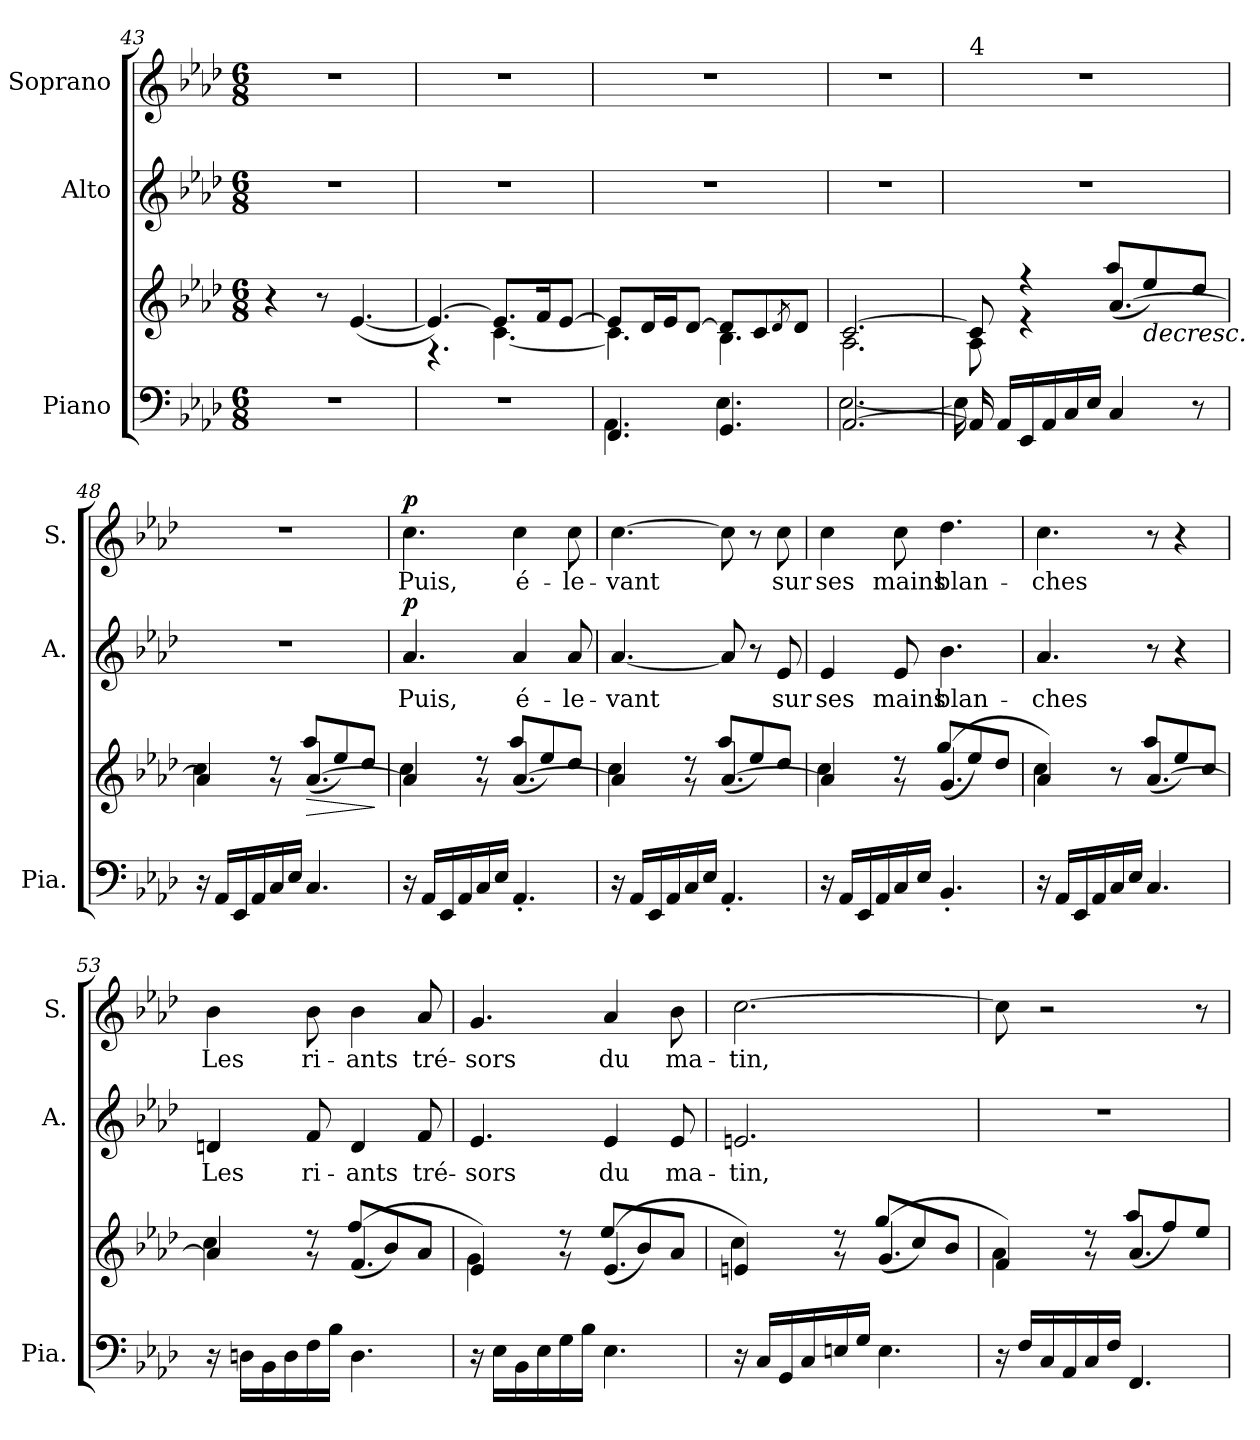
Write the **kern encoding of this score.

**kern	**kern	**dynam	**kern	**text	**dynam	**kern	**text	**dynam
*part3	*part3	*part3	*part2	*part2	*part2	*part1	*part1	*part1
*staff4	*staff3	*staff3/4	*staff2	*staff2	*staff2	*staff1	*staff1	*staff1
*I"Piano	*	*	*I"Alto	*	*	*I"Soprano	*	*
*I'Pia.	*	*	*I'A.	*	*	*I'S.	*	*
*clefF4	*clefG2	*	*clefG2	*	*	*clefG2	*	*
*k[b-e-a-d-]	*k[b-e-a-d-]	*	*k[b-e-a-d-]	*	*	*k[b-e-a-d-]	*	*
*M6/8	*M6/8	*	*M6/8	*	*	*M6/8	*	*
=43	=43	=43	=43	=43	=43	=43	=43	=43
2.r	4r	.	2.r	.	.	2.r	.	.
.	8r	.	.	.	.	.	.	.
.	(>[4.e-/	.	.	.	.	.	.	.
=44	=44	=44	=44	=44	=44	=44	=44	=44
*	*^	*	*	*	*	*	*	*
2.r	4.e-/_)	4.r	.	2.r	.	.	2.r	.	.
.	8.e-/L]	[4.c\	.	.	.	.	.	.	.
.	16f/K	.	.	.	.	.	.	.	.
.	[8e-/J	.	.	.	.	.	.	.	.
=45	=45	=45	=45	=45	=45	=45	=45	=45	=45
*^	*	*	*	*	*	*	*	*	*
4.FF/	4.AA-\	8e-/L]	4.c\]	.	2.r	.	.	2.r	.	.
.	.	16d-/L	.	.	.	.	.	.	.	.
.	.	16e-/J	.	.	.	.	.	.	.	.
.	.	[8d-/J	.	.	.	.	.	.	.	.
4.GG/	4.E-\	8d-/L]	4.B-\	.	.	.	.	.	.	.
.	.	8c/	.	.	.	.	.	.	.	.
.	.	8qd-/	.	.	.	.	.	.	.	.
.	.	8d-/J	.	.	.	.	.	.	.	.
=46	=46	=46	=46	=46	=46	=46	=46	=46	=46	=46
[2.AA-/	[2.E-\	[2.c/	2.A-\	.	2.r	.	.	2.r	.	.
=47	=47	=47	=47	=47	=47	=47	=47	=47	=47	=47
!	!	!	!	!	!	!	!	!LO:TX:t=4	!	!
16AA-/]	16E-\]	8c/]	8A-\	.	2.r	.	.	2.r	.	.
16AA-/LL	2ryy	.	.	.	.	.	.	.	.	.
16EE-/	.	4r	4r	.	.	.	.	.	.	.
16AA-/	.	.	.	.	.	.	.	.	.	.
16C/	.	.	.	.	.	.	.	.	.	.
16E-/JJ	.	.	.	.	.	.	.	.	.	.
4C/	.	[4.a-/	(>8aa-/L	.	.	.	.	.	.	.
!	!	!	!	!LO:HP:b	!	!	!	!	!	!
.	.	.	8ee-/)	>	.	.	.	.	.	.
.	8.ryy	.	.	.	.	.	.	.	.	.
8r	.	.	8dd-/J	.	.	.	.	.	.	.
*v	*v	*	*	*	*	*	*	*	*	*
=48	=48	=48	=48	=48	=48	=48	=48	=48	=48
16r	4a-/]	4cc\	.	2.r	.	.	2.r	.	.
16AA-/LL	.	.	.	.	.	.	.	.	.
16EE-/	.	.	.	.	.	.	.	.	.
16AA-/	.	.	.	.	.	.	.	.	.
16C/	8r	8r	.	.	.	.	.	.	.
16E-/JJ	.	.	.	.	.	.	.	.	.
!	!	!	!LO:HP:b	!	!	!	!	!	!
4.C/	[4.a-/	(>8aa-/L	>	.	.	.	.	.	.
.	.	8ee-/)	.	.	.	.	.	.	.
.	.	8dd-/J	.	.	.	.	.	.	.
*	*v	*v	*	*	*	*	*	*	*
.	.	]	.	.	.	.	.	.
!!LO:LB:g=z
=49	=49	=49	=49	=49	=49	=49	=49	=49
*	*^	*	*	*	*	*	*	*
!	!	!	!	!	!LO:LY:b	!LO:DY:a	!	!LO:LY:b	!LO:DY:a
16r	4a-/]	4cc\	.	4.a-/	Puis,	p	4.cc\	Puis,	p
16AA-/LL	.	.	.	.	.	.	.	.	.
16EE-/	.	.	.	.	.	.	.	.	.
16AA-/	.	.	.	.	.	.	.	.	.
16C/	8r	8r	.	.	.	.	.	.	.
16E-/JJ	.	.	.	.	.	.	.	.	.
!	!	!	!	!	!LO:LY:b	!	!	!LO:LY:b	!
4.AA-'/	[4.a-/	(>8aa-/L	.	4a-/	é-	.	4cc\	é-	.
.	.	8ee-/)	.	.	.	.	.	.	.
!	!	!	!	!	!LO:LY:b	!	!	!LO:LY:b	!
.	.	8dd-/J	.	8a-/	-le-	.	8cc\	-le-	.
*	*v	*v	*	*	*	*	*	*	*
.	.	]	.	.	.	.	.	.
=50	=50	=50	=50	=50	=50	=50	=50	=50
*	*^	*	*	*	*	*	*	*
!	!	!	!	!	!LO:LY:b	!	!	!LO:LY:b	!
16r	4a-/]	4cc\	.	[4.a-/	-vant	.	[4.cc\	-vant	.
16AA-/LL	.	.	.	.	.	.	.	.	.
16EE-/	.	.	.	.	.	.	.	.	.
16AA-/	.	.	.	.	.	.	.	.	.
16C/	8r	8r	.	.	.	.	.	.	.
16E-/JJ	.	.	.	.	.	.	.	.	.
4.AA-'/	[4.a-/	(>8aa-/L	.	8a-/]	.	.	8cc\]	.	.
.	.	8ee-/)	.	8r	.	.	8r	.	.
!	!	!	!	!	!LO:LY:b	!	!	!LO:LY:b	!
.	.	8dd-/J	.	8e-/	sur	.	8cc\	sur	.
=51	=51	=51	=51	=51	=51	=51	=51	=51	=51
!	!	!	!	!	!LO:LY:b	!	!	!LO:LY:b	!
16r	4a-/]	4cc\	.	4e-/	ses	.	4cc\	ses	.
16AA-/LL	.	.	.	.	.	.	.	.	.
16EE-/	.	.	.	.	.	.	.	.	.
16AA-/	.	.	.	.	.	.	.	.	.
!	!	!	!	!	!LO:LY:b	!	!	!LO:LY:b	!
16C/	8r	8r	.	8e-/	mains	.	8cc\	mains	.
16E-/JJ	.	.	.	.	.	.	.	.	.
!	!	!	!	!	!LO:LY:b	!	!	!LO:LY:b	!
4.BB-'/	(<4.g/	(>8gg/L	.	4.b-\	blan-	.	4.dd-\	blan-	.
.	.	8ee-/)	.	.	.	.	.	.	.
.	.	8dd-/J	.	.	.	.	.	.	.
=52	=52	=52	=52	=52	=52	=52	=52	=52	=52
!	!	!	!	!	!LO:LY:b	!	!	!LO:LY:b	!
16r	4a-/)	4cc\	.	4.a-/	-ches	.	4.cc\	-ches	.
16AA-/LL	.	.	.	.	.	.	.	.	.
16EE-/	.	.	.	.	.	.	.	.	.
16AA-/	.	.	.	.	.	.	.	.	.
16C/	8r	8ryy	.	.	.	.	.	.	.
16E-/JJ	.	.	.	.	.	.	.	.	.
4.C/	[4.a-/	(>8aa-/L	.	8r	.	.	8r	.	.
.	.	8ee-/)	.	4r	.	.	4r	.	.
.	.	8cc/J	.	.	.	.	.	.	.
=53	=53	=53	=53	=53	=53	=53	=53	=53	=53
!	!	!	!	!	!LO:LY:b	!	!	!LO:LY:b	!
16r	4a-/]	4cc\	.	4dn/	Les	.	4b-\	Les	.
16Dn\LL	.	.	.	.	.	.	.	.	.
16BB-\	.	.	.	.	.	.	.	.	.
16D\	.	.	.	.	.	.	.	.	.
!	!	!	!	!	!LO:LY:b	!	!	!LO:LY:b	!
16F\	8r	8r	.	8f/	ri-	.	8b-\	ri-	.
16B-\JJ	.	.	.	.	.	.	.	.	.
!	!	!	!	!	!LO:LY:b	!	!	!LO:LY:b	!
4.D\	(<4.f/	(>8ff/L	.	4d/	-ants	.	4b-\	-ants	.
.	.	8b-/)	.	.	.	.	.	.	.
!	!	!	!	!	!LO:LY:b	!	!	!LO:LY:b	!
.	.	8a-/J	.	8f/	tré-	.	8a-/	tré-	.
!!LO:PB:g=z
=54	=54	=54	=54	=54	=54	=54	=54	=54	=54
!	!	!	!	!	!LO:LY:b	!	!	!LO:LY:b	!
16r	4e-/)	4g\	.	4.e-/	-sors	.	4.g/	-sors	.
16E-\LL	.	.	.	.	.	.	.	.	.
16BB-\	.	.	.	.	.	.	.	.	.
16E-\	.	.	.	.	.	.	.	.	.
16G\	8r	8r	.	.	.	.	.	.	.
16B-\JJ	.	.	.	.	.	.	.	.	.
!	!	!	!	!	!LO:LY:b	!	!	!LO:LY:b	!
4.E-\	(<4.e-/	(>8ee-/L	.	4e-/	du	.	4a-/	du	.
.	.	8b-/)	.	.	.	.	.	.	.
!	!	!	!	!	!LO:LY:b	!	!	!LO:LY:b	!
.	.	8a-/J	.	8e-/	ma-	.	8b-\	ma-	.
=55	=55	=55	=55	=55	=55	=55	=55	=55	=55
!	!	!	!	!	!LO:LY:b	!	!	!LO:LY:b	!
16r	4en/)	4cc\	.	2.en/	-tin,	.	[2.cc\	-tin,	.
16C/LL	.	.	.	.	.	.	.	.	.
16GG/	.	.	.	.	.	.	.	.	.
16C/	.	.	.	.	.	.	.	.	.
16En/	8r	8r	.	.	.	.	.	.	.
16G/JJ	.	.	.	.	.	.	.	.	.
4.E\	(<4.g/	(>8gg/L	.	.	.	.	.	.	.
.	.	8cc/)	.	.	.	.	.	.	.
.	.	8b-/J	.	.	.	.	.	.	.
=56	=56	=56	=56	=56	=56	=56	=56	=56	=56
16r	4f/)	4a-\	.	2.r	.	.	8cc\]	.	.
16F/LL	.	.	.	.	.	.	.	.	.
16C/	.	.	.	.	.	.	2r	.	.
16AA-/	.	.	.	.	.	.	.	.	.
16C/	8r	8r	.	.	.	.	.	.	.
16F/JJ	.	.	.	.	.	.	.	.	.
4.FF/	4.a-/	(>8aa-/L	.	.	.	.	.	.	.
.	.	8ff/)	.	.	.	.	.	.	.
.	.	8ee-/J	.	.	.	.	8r	.	.
*	*v	*v	*	*	*	*	*	*	*
=	=	=	=	=	=	=	=	=
*-	*-	*-	*-	*-	*-	*-	*-	*-
